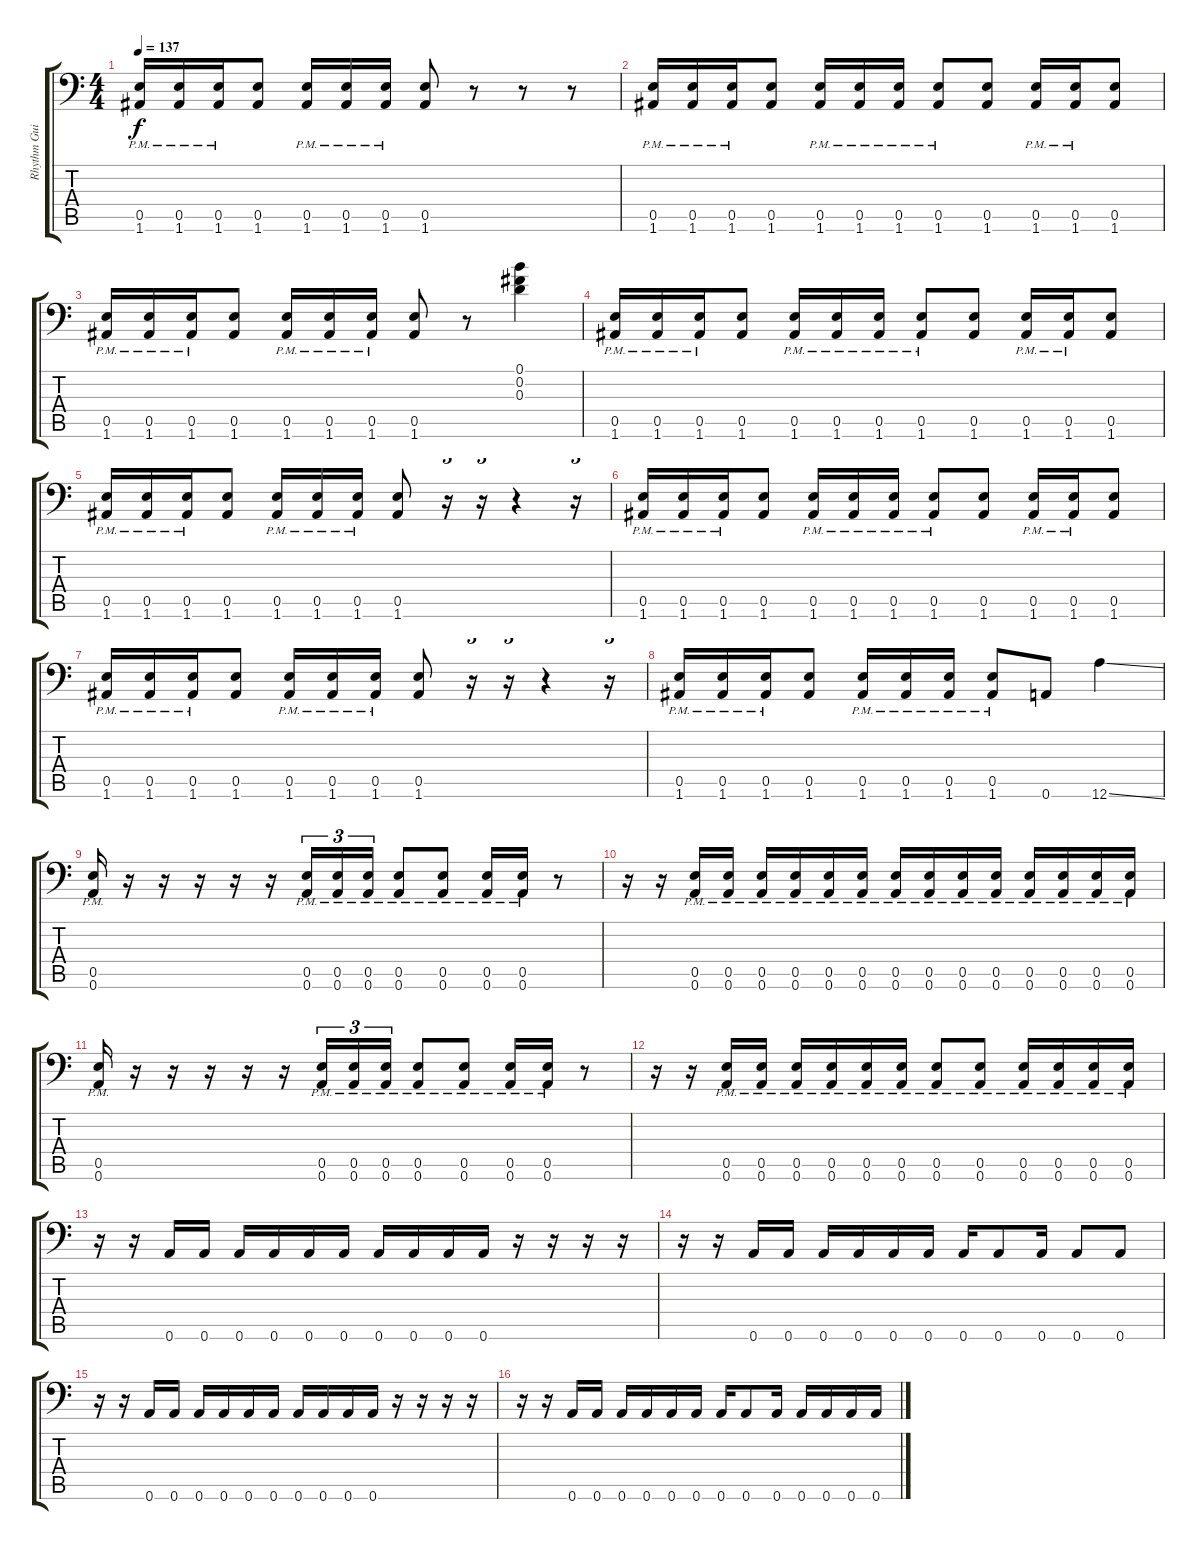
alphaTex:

\track ("Rhythm Guitar 2" "Rhythm Gui") {instrument distortionguitar}
\staff {score tabs}
\tuning (B3 Gb3 D3 A2 E2 A1) {hide}
\ts (4 4)
\tempo 137
\clef f4
\ks c
(0.5{pm} 1.6{pm}).16{dy f} (0.5{pm} 1.6{pm}).16 (0.5{pm} 1.6{pm}).16 (0.5 1.6).8 (0.5{pm} 1.6{pm}).16 (0.5{pm} 1.6{pm}).16 (0.5{pm} 1.6{pm}).16 (0.5 1.6).8 r.8 r.8 r.8 |
(0.5{pm} 1.6{pm}).16 (0.5{pm} 1.6{pm}).16 (0.5{pm} 1.6{pm}).16 (0.5 1.6).8 (0.5{pm} 1.6{pm}).16 (0.5{pm} 1.6{pm}).16 (0.5{pm} 1.6{pm}).16 (0.5{pm} 1.6{pm}).8 (0.5 1.6).8 (0.5{pm} 1.6{pm}).16 (0.5{pm} 1.6{pm}).16 (0.5 1.6).8 |
(0.5{pm} 1.6{pm}).16 (0.5{pm} 1.6{pm}).16 (0.5{pm} 1.6{pm}).16 (0.5 1.6).8 (0.5{pm} 1.6{pm}).16 (0.5{pm} 1.6{pm}).16 (0.5{pm} 1.6{pm}).16 (0.5 1.6).8 r.8 (0.1 0.2 0.3).4 |
(0.5{pm} 1.6{pm}).16 (0.5{pm} 1.6{pm}).16 (0.5{pm} 1.6{pm}).16 (0.5 1.6).8 (0.5{pm} 1.6{pm}).16 (0.5{pm} 1.6{pm}).16 (0.5{pm} 1.6{pm}).16 (0.5{pm} 1.6{pm}).8 (0.5 1.6).8 (0.5{pm} 1.6{pm}).16 (0.5{pm} 1.6{pm}).16 (0.5 1.6).8 |
(0.5{pm} 1.6{pm}).16 (0.5{pm} 1.6{pm}).16 (0.5{pm} 1.6{pm}).16 (0.5 1.6).8 (0.5{pm} 1.6{pm}).16 (0.5{pm} 1.6{pm}).16 (0.5{pm} 1.6{pm}).16 (0.5 1.6).8 r.16{tu (3 2)} r.16{tu (3 2)} r.4 r.16{tu (3 2)} |
(0.5{pm} 1.6{pm}).16 (0.5{pm} 1.6{pm}).16 (0.5{pm} 1.6{pm}).16 (0.5 1.6).8 (0.5{pm} 1.6{pm}).16 (0.5{pm} 1.6{pm}).16 (0.5{pm} 1.6{pm}).16 (0.5{pm} 1.6{pm}).8 (0.5 1.6).8 (0.5{pm} 1.6{pm}).16 (0.5{pm} 1.6{pm}).16 (0.5 1.6).8 |
(0.5{pm} 1.6{pm}).16 (0.5{pm} 1.6{pm}).16 (0.5{pm} 1.6{pm}).16 (0.5 1.6).8 (0.5{pm} 1.6{pm}).16 (0.5{pm} 1.6{pm}).16 (0.5{pm} 1.6{pm}).16 (0.5 1.6).8 r.16{tu (3 2)} r.16{tu (3 2)} r.4 r.16{tu (3 2)} |
(0.5{pm} 1.6{pm}).16 (0.5{pm} 1.6{pm}).16 (0.5{pm} 1.6{pm}).16 (0.5 1.6).8 (0.5{pm} 1.6{pm}).16 (0.5{pm} 1.6{pm}).16 (0.5{pm} 1.6{pm}).16 (0.5{pm} 1.6{pm}).8 0.6.8 12.6{ss}.4 |
(0.5{pm} 0.6{pm}).16 r.16 r.16 r.16 r.16 r.16 (0.5{pm} 0.6{pm}).16{tu (3 2)} (0.5{pm} 0.6).16{tu (3 2)} (0.5{pm} 0.6{pm}).16{tu (3 2)} (0.5{pm} 0.6{pm}).8 (0.5{pm} 0.6{pm}).8 (0.5{pm} 0.6{pm}).16 (0.5{pm} 0.6{pm}).16 r.8 |
r.16 r.16 (0.5{pm} 0.6{pm}).16 (0.5{pm} 0.6{pm}).16 (0.5{pm} 0.6{pm}).16 (0.5{pm} 0.6{pm}).16 (0.5{pm} 0.6{pm}).16 (0.5{pm} 0.6{pm}).16 (0.5{pm} 0.6{pm}).16 (0.5{pm} 0.6{pm}).16 (0.5{pm} 0.6{pm}).16 (0.5{pm} 0.6{pm}).16 (0.5{pm} 0.6{pm}).16 (0.5{pm} 0.6{pm}).16 (0.5{pm} 0.6{pm}).16 (0.5{pm} 0.6{pm}).16 |
(0.5{pm} 0.6{pm}).16 r.16 r.16 r.16 r.16 r.16 (0.5{pm} 0.6{pm}).16{tu (3 2)} (0.5{pm} 0.6).16{tu (3 2)} (0.5{pm} 0.6{pm}).16{tu (3 2)} (0.5{pm} 0.6{pm}).8 (0.5{pm} 0.6{pm}).8 (0.5{pm} 0.6{pm}).16 (0.5{pm} 0.6{pm}).16 r.8 |
r.16 r.16 (0.5{pm} 0.6{pm}).16 (0.5{pm} 0.6{pm}).16 (0.5{pm} 0.6{pm}).16 (0.5{pm} 0.6{pm}).16 (0.5{pm} 0.6{pm}).16 (0.5{pm} 0.6{pm}).16 (0.5{pm} 0.6{pm}).8 (0.5{pm} 0.6{pm}).8 (0.5{pm} 0.6{pm}).16 (0.5{pm} 0.6{pm}).16 (0.5{pm} 0.6{pm}).16 (0.5{pm} 0.6{pm}).16 |
r.16 r.16 0.6.16 0.6.16 0.6.16 0.6.16 0.6.16 0.6.16 0.6.16 0.6.16 0.6.16 0.6.16 r.16 r.16 r.16 r.16 |
r.16 r.16 0.6.16 0.6.16 0.6.16 0.6.16 0.6.16 0.6.16 0.6.16 0.6.8 0.6.16 0.6.8 0.6.8 |
r.16 r.16 0.6.16 0.6.16 0.6.16 0.6.16 0.6.16 0.6.16 0.6.16 0.6.16 0.6.16 0.6.16 r.16 r.16 r.16 r.16 |
r.16 r.16 0.6.16 0.6.16 0.6.16 0.6.16 0.6.16 0.6.16 0.6.16 0.6.8 0.6.16 0.6.16 0.6.16 0.6.16 0.6.16
